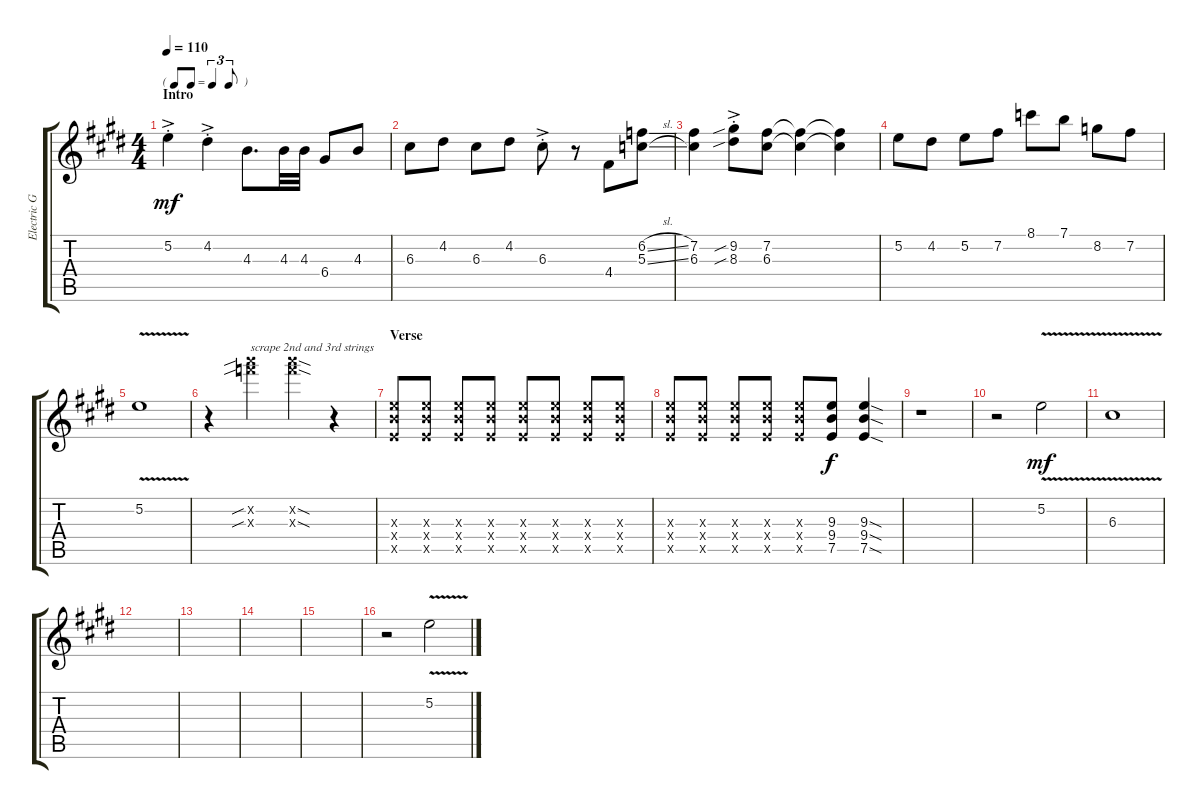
\track ("Electric Guitar" "Electric G") {instrument overdrivenguitar}
\staff {score tabs}
\tuning (E4 B3 G3 D3 A2 E2) {hide}
\ts (4 4)
\tf triplet8th
\section ("" "Intro")
\tempo 110
\clef g2
\ks e
5.2{ac st}.4{dy mf} 4.2{ac st}.4 4.3.8{d} 4.3.32 4.3.32 6.4.8 4.3.8 |
6.3.8 4.2.8 6.3.8 4.2.8 6.3{ac st}.8 r.8 4.4.8 (6.2{sl} 5.3{sl}).8 |
(7.2 6.3).4 (9.2{sib ac st} 8.3{sib ac st}).8 (7.2 6.3).8 (7.2{t} 6.3{t}).4 (7.2{t} 6.3{t}).4 |
5.2.8 4.2.8 5.2.8 7.2.8 8.1.8 7.1.8 8.2.8 7.2.8 |
5.2{v}.1 |
r.4 (22.2{sib x} 22.3{sib x}).4{txt "scrape 2nd and 3rd strings"} (22.2{sod x} 22.3{sod x}).4 r.4 |
\section ("" "Verse")
(9.3{x} 9.4{x} 7.5{x}).8 (9.3{x} 9.4{x} 7.5{x}).8 (9.3{x} 9.4{x} 7.5{x}).8 (9.3{x} 9.4{x} 7.5{x}).8 (9.3{x} 9.4{x} 7.5{x}).8 (9.3{x} 9.4{x} 7.5{x}).8 (9.3{x} 9.4{x} 7.5{x}).8 (9.3{x} 9.4{x} 7.5{x}).8 |
(9.3{x} 9.4{x} 7.5{x}).8 (9.3{x} 9.4{x} 7.5{x}).8 (9.3{x} 9.4{x} 7.5{x}).8 (9.3{x} 9.4{x} 7.5{x}).8 (9.3{x} 9.4{x} 7.5{x}).8 (9.3 9.4 7.5).8{dy f} (9.3{sod} 9.4{sod} 7.5{sod}).4 |
r.1 |
r.2 5.2{v}.2{dy mf} |
6.3{v}.1 |
|
|
|
|
r.2 5.2{v}.2
